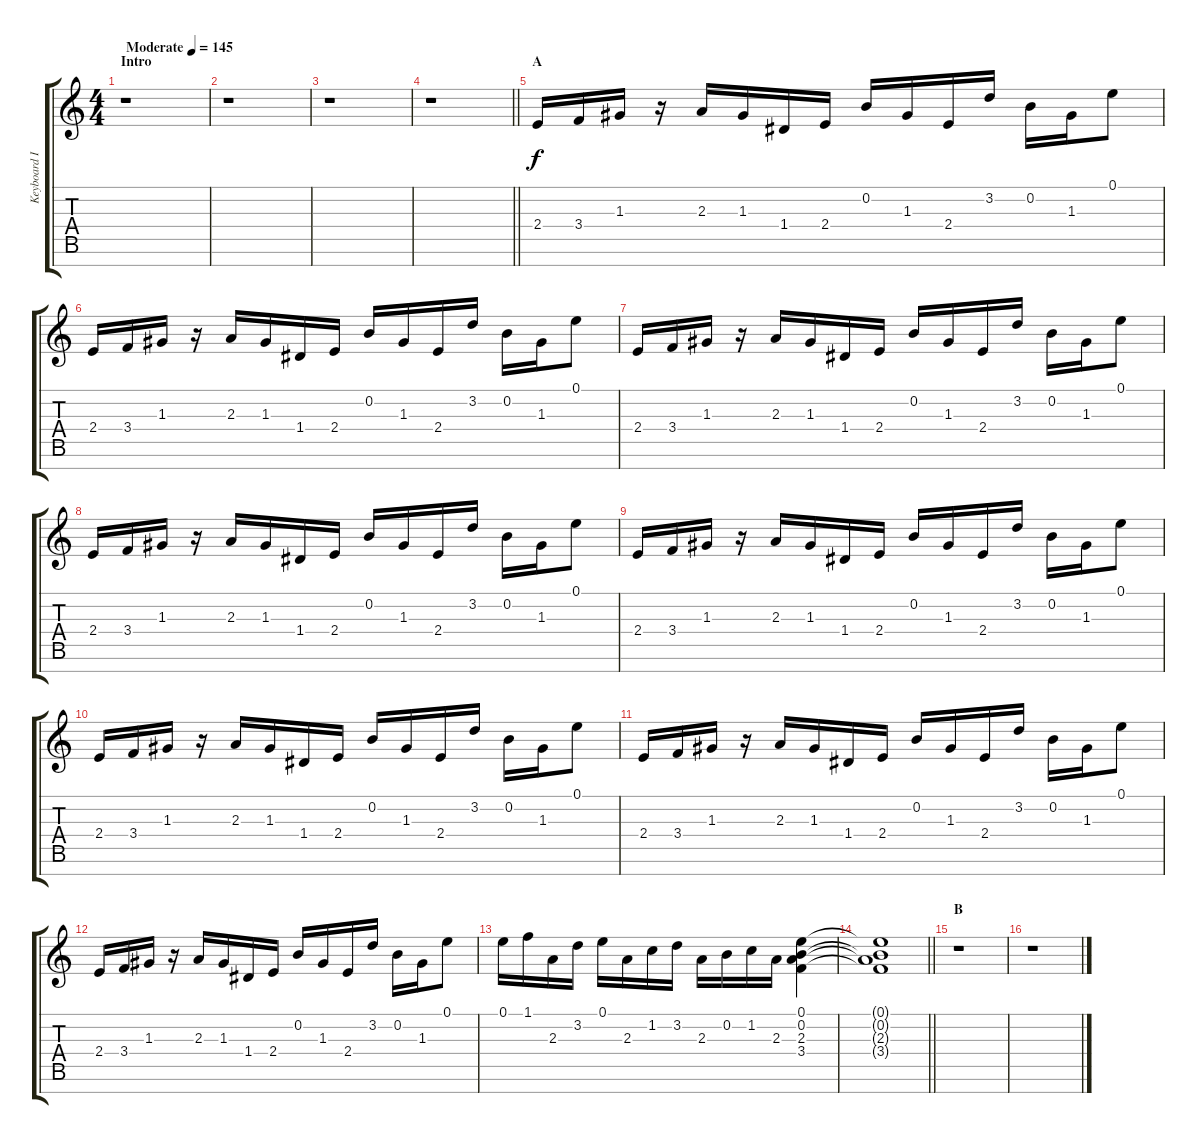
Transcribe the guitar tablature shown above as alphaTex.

\track ("Keyboard I" "Keyboard I") {instrument synthbrass1}
\staff {score tabs}
\tuning (E5 B4 G4 D4 A3 E3 B2) {hide}
\ts (4 4)
\section ("" "Intro")
\tempo (145 "Moderate")
\clef g2
\ks c
r.1{dy f instrument synthbrass1} |
r.1 |
r.1 |
\barLineRight lightlight
r.1 |
\section ("" "A")
2.4.16 3.4.16 1.3.16 r.16 2.3.16 1.3.16 1.4.16 2.4.16 0.2.16 1.3.16 2.4.16 3.2.16 0.2.16 1.3.16 0.1.8 |
2.4.16 3.4.16 1.3.16 r.16 2.3.16 1.3.16 1.4.16 2.4.16 0.2.16 1.3.16 2.4.16 3.2.16 0.2.16 1.3.16 0.1.8 |
2.4.16 3.4.16 1.3.16 r.16 2.3.16 1.3.16 1.4.16 2.4.16 0.2.16 1.3.16 2.4.16 3.2.16 0.2.16 1.3.16 0.1.8 |
2.4.16 3.4.16 1.3.16 r.16 2.3.16 1.3.16 1.4.16 2.4.16 0.2.16 1.3.16 2.4.16 3.2.16 0.2.16 1.3.16 0.1.8 |
2.4.16 3.4.16 1.3.16 r.16 2.3.16 1.3.16 1.4.16 2.4.16 0.2.16 1.3.16 2.4.16 3.2.16 0.2.16 1.3.16 0.1.8 |
2.4.16 3.4.16 1.3.16 r.16 2.3.16 1.3.16 1.4.16 2.4.16 0.2.16 1.3.16 2.4.16 3.2.16 0.2.16 1.3.16 0.1.8 |
2.4.16 3.4.16 1.3.16 r.16 2.3.16 1.3.16 1.4.16 2.4.16 0.2.16 1.3.16 2.4.16 3.2.16 0.2.16 1.3.16 0.1.8 |
2.4.16 3.4.16 1.3.16 r.16 2.3.16 1.3.16 1.4.16 2.4.16 0.2.16 1.3.16 2.4.16 3.2.16 0.2.16 1.3.16 0.1.8 |
0.1.16 1.1.16 2.3.16 3.2.16 0.1.16 2.3.16 1.2.16 3.2.16 2.3.16 0.2.16 1.2.16 2.3.16 (0.1 0.2 2.3 3.4).4 |
\barLineRight lightlight
(0.1{t} 0.2{t} 2.3{t} 3.4{t}).1 |
\section ("" "B")
r.1 |
r.1
